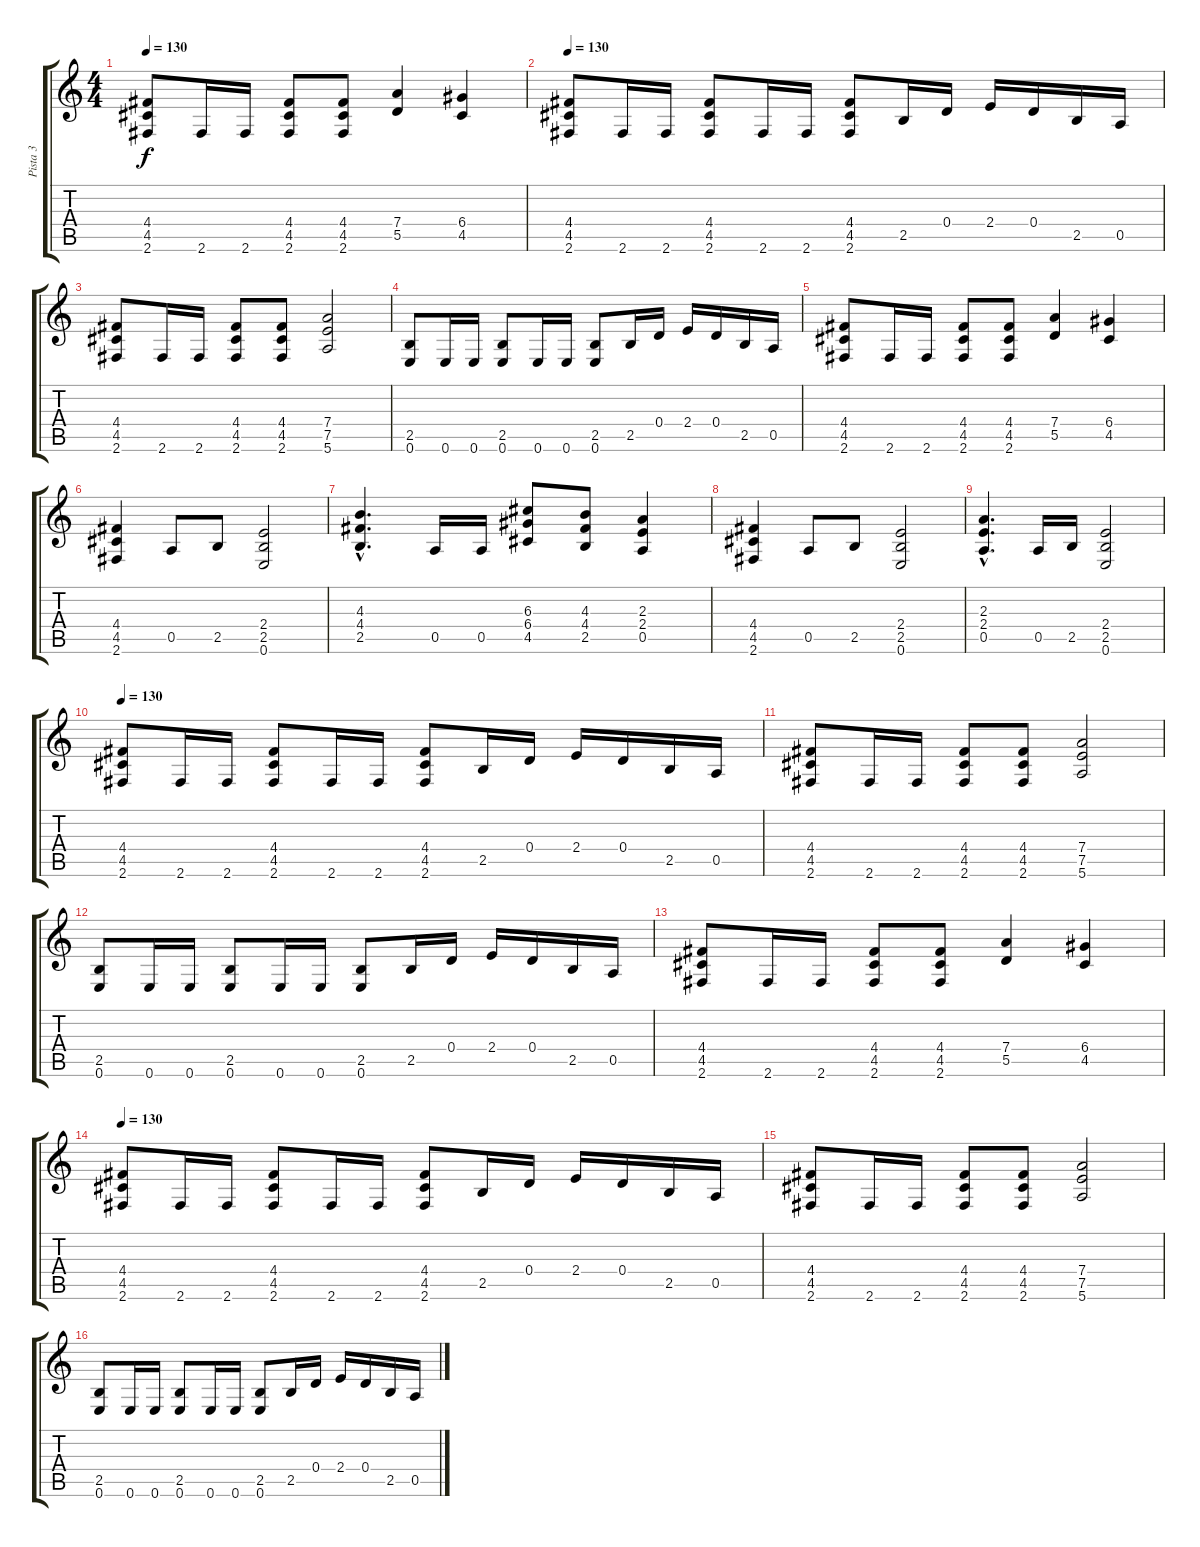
\track ("Pista 3" "Pista 3") {instrument overdrivenguitar}
\staff {score tabs}
\tuning (E4 B3 G3 D3 A2 E2) {hide}
\ts (4 4)
\tempo 130
\clef g2
\ks c
(4.4 4.5 2.6).8{dy f} 2.6.16 2.6.16 (4.4 4.5 2.6).8 (4.4 4.5 2.6).8 (7.4 5.5).4 (6.4 4.5).4 |
\tempo 130
(4.4 4.5 2.6).8 2.6.16 2.6.16 (4.4 4.5 2.6).8 2.6.16 2.6.16 (4.4 4.5 2.6).8 2.5.16 0.4.16 2.4.16 0.4.16 2.5.16 0.5.16 |
(4.4 4.5 2.6).8 2.6.16 2.6.16 (4.4 4.5 2.6).8 (4.4 4.5 2.6).8 (7.4 7.5 5.6).2 |
(2.5 0.6).8 0.6.16 0.6.16 (2.5 0.6).8 0.6.16 0.6.16 (2.5 0.6).8 2.5.16 0.4.16 2.4.16 0.4.16 2.5.16 0.5.16 |
(4.4 4.5 2.6).8 2.6.16 2.6.16 (4.4 4.5 2.6).8 (4.4 4.5 2.6).8 (7.4 5.5).4 (6.4 4.5).4 |
(4.4 4.5 2.6).4 0.5.8 2.5.8 (2.4 2.5 0.6).2 |
(4.3{hac} 4.4{hac} 2.5{hac}).4{d} 0.5.16 0.5.16 (6.3 6.4 4.5).8 (4.3 4.4 2.5).8 (2.3 2.4 0.5).4 |
(4.4 4.5 2.6).4 0.5.8 2.5.8 (2.4 2.5 0.6).2 |
(2.3{hac} 2.4{hac} 0.5{hac}).4{d} 0.5.16 2.5.16 (2.4 2.5 0.6).2 |
\tempo 130
(4.4 4.5 2.6).8 2.6.16 2.6.16 (4.4 4.5 2.6).8 2.6.16 2.6.16 (4.4 4.5 2.6).8 2.5.16 0.4.16 2.4.16 0.4.16 2.5.16 0.5.16 |
(4.4 4.5 2.6).8 2.6.16 2.6.16 (4.4 4.5 2.6).8 (4.4 4.5 2.6).8 (7.4 7.5 5.6).2 |
(2.5 0.6).8 0.6.16 0.6.16 (2.5 0.6).8 0.6.16 0.6.16 (2.5 0.6).8 2.5.16 0.4.16 2.4.16 0.4.16 2.5.16 0.5.16 |
(4.4 4.5 2.6).8 2.6.16 2.6.16 (4.4 4.5 2.6).8 (4.4 4.5 2.6).8 (7.4 5.5).4 (6.4 4.5).4 |
\tempo 130
(4.4 4.5 2.6).8 2.6.16 2.6.16 (4.4 4.5 2.6).8 2.6.16 2.6.16 (4.4 4.5 2.6).8 2.5.16 0.4.16 2.4.16 0.4.16 2.5.16 0.5.16 |
(4.4 4.5 2.6).8 2.6.16 2.6.16 (4.4 4.5 2.6).8 (4.4 4.5 2.6).8 (7.4 7.5 5.6).2 |
(2.5 0.6).8 0.6.16 0.6.16 (2.5 0.6).8 0.6.16 0.6.16 (2.5 0.6).8 2.5.16 0.4.16 2.4.16 0.4.16 2.5.16 0.5.16
